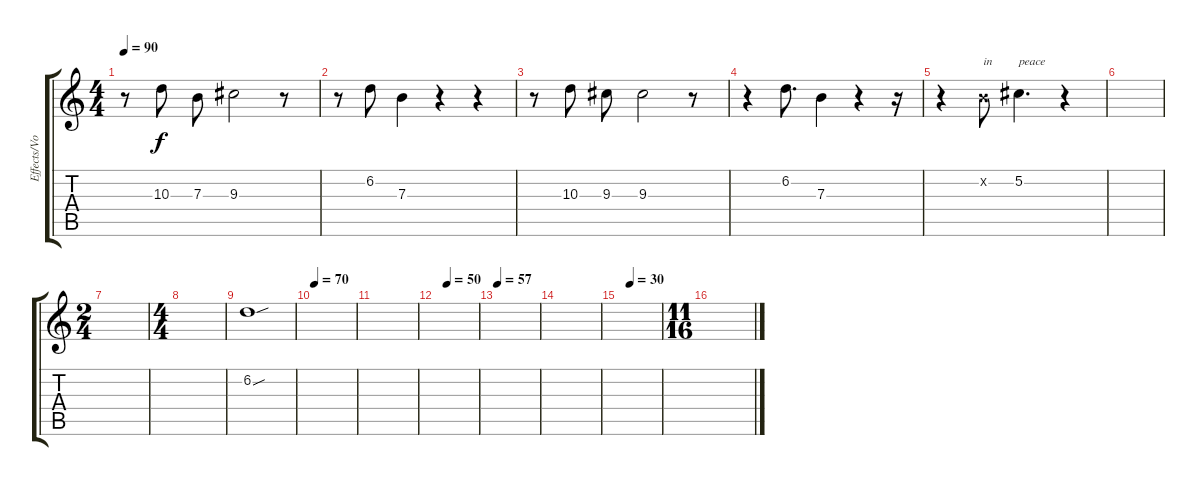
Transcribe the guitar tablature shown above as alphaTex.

\track ("Effects/Voice/Guitar I" "Effects/Vo") {instrument distortionguitar}
\staff {score tabs}
\tuning (Db4 Ab3 E3 B2 Gb2 Db2) {hide}
\ts (4 4)
\tempo 90
\clef g2
\ks c
r.8{dy f} 10.3.8 7.3.8 9.3.2 r.8 |
r.8 6.2.8 7.3.4 r.4 r.4 |
r.8 10.3.8 9.3.8 9.3.2 r.8 |
r.4 6.2.8{d} 7.3.4 r.4 r.16 |
r.4 3.2{x}.8{txt "in"} 5.2.4{d txt "peace"} r.4 |
|
\ts (2 4)
|
\ts (4 4)
|
6.2{sou}.1{instrument electricguitarjazz} |
\tempo 70
|
|
\tempo (50 0.25)
|
\tempo 57
|
|
\tempo (30 0.25)
|
\ts (11 16)
